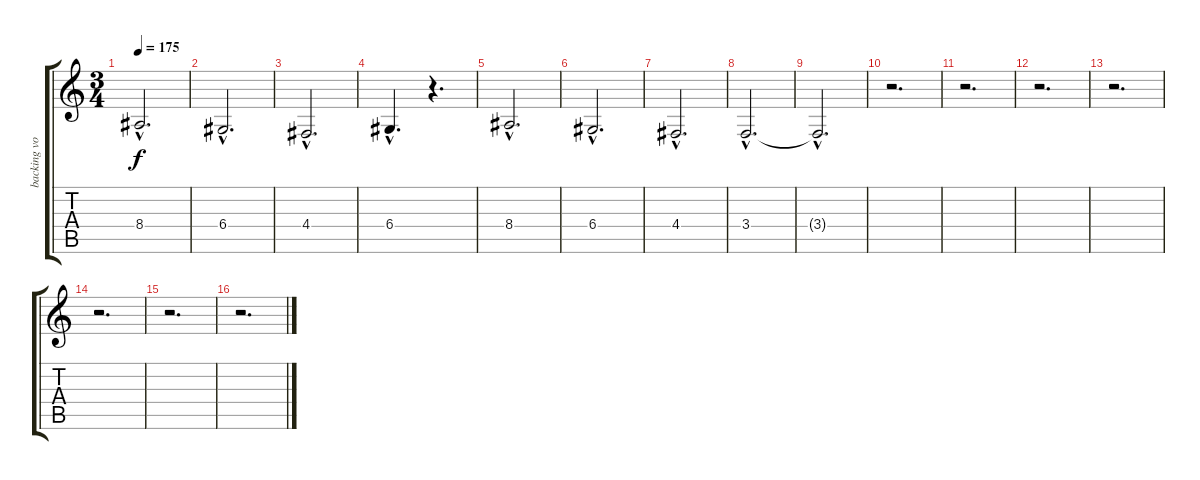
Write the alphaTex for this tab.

\track ("backing vocals" "backing vo") {instrument lead1square}
\staff {score tabs}
\tuning (E4 B3 G3 D3 A2 E2) {hide}
\ts (3 4)
\tempo 175
\clef g2
\ks c
8.4{hac}.2{d dy f} |
6.4{hac}.2{d} |
4.4{hac}.2{d} |
6.4{hac}.4{d} r.4{d} |
8.4{hac}.2{d} |
6.4{hac}.2{d} |
4.4{hac}.2{d} |
3.4{hac}.2{d} |
3.4{hac t}.2{d} |
r.2{d} |
r.2{d} |
r.2{d} |
r.2{d} |
r.2{d} |
r.2{d} |
r.2{d}
